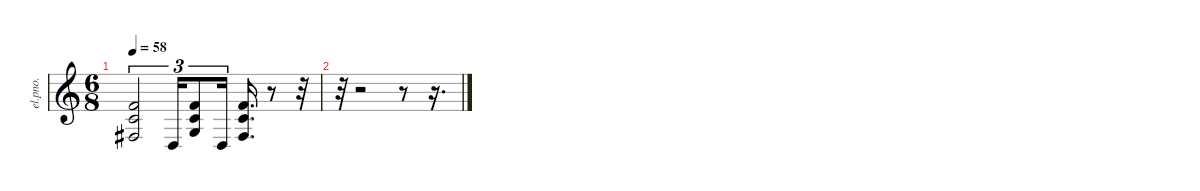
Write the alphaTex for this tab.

\defaultSystemsLayout 4
\hideDynamics
\bracketExtendMode nobrackets
\otherSystemsTrackNameOrientation horizontal
\track ("Rhodes" "el.pno.") {instrument electricpiano1}
\staff {score}
\tuning (E4 B3 G3 D3 A2 E2)
\ts (6 8)
\tempo 58
\clef g2
\ks c
(6.2 5.3 4.4{acc #}).2{tu (3 2) dy f beam Up} 5.5.16{tu (3 2) beam Up} (6.2 5.3 5.4).8{tu (3 2) beam Up} 5.5.16{tu (3 2) beam Up} (6.2 5.3 4.4{acc #}).16{d beam Up} r.8{beam Up} r.32{beam Up} |
r.32{beam Down} r.2{beam Down} r.8{beam Down} r.16{d beam Down}
